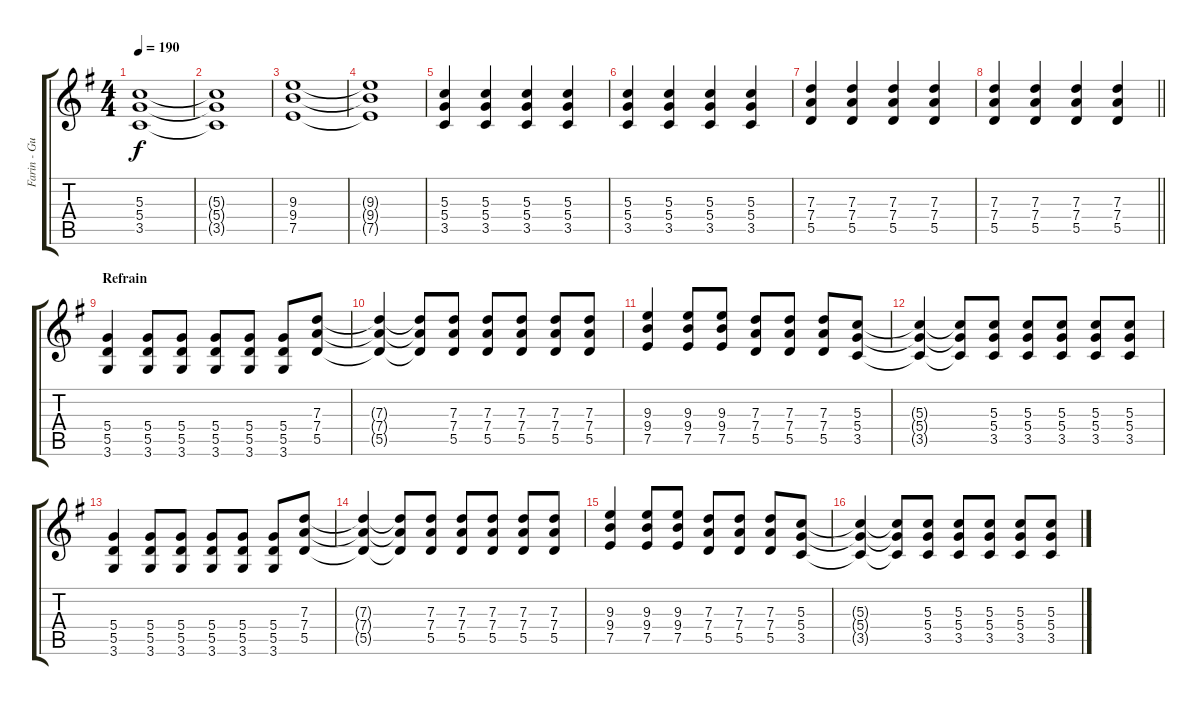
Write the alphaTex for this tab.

\track ("Farin - Guitar 2" "Farin - Gu") {instrument overdrivenguitar}
\staff {score tabs}
\tuning (E4 B3 G3 D3 A2 E2) {hide}
\ts (4 4)
\tempo 190
\clef g2
\ks g
(5.3 5.4 3.5).1{dy f} |
(5.3{t} 5.4{t} 3.5{t}).1 |
(9.3 9.4 7.5).1 |
(9.3{t} 9.4{t} 7.5{t}).1 |
(5.3 5.4 3.5).4 (5.3 5.4 3.5).4 (5.3 5.4 3.5).4 (5.3 5.4 3.5).4 |
(5.3 5.4 3.5).4 (5.3 5.4 3.5).4 (5.3 5.4 3.5).4 (5.3 5.4 3.5).4 |
(7.3 7.4 5.5).4 (7.3 7.4 5.5).4 (7.3 7.4 5.5).4 (7.3 7.4 5.5).4 |
\barLineRight lightlight
(7.3 7.4 5.5).4 (7.3 7.4 5.5).4 (7.3 7.4 5.5).4 (7.3 7.4 5.5).4 |
\section ("" "Refrain")
(5.4 5.5 3.6).4 (5.4 5.5 3.6).8 (5.4 5.5 3.6).8 (5.4 5.5 3.6).8 (5.4 5.5 3.6).8 (5.4 5.5 3.6).8 (7.3 7.4 5.5).8 |
(7.3{t} 7.4{t} 5.5{t}).4 (7.3{t} 7.4{t} 5.5{t}).8 (7.3 7.4 5.5).8 (7.3 7.4 5.5).8 (7.3 7.4 5.5).8 (7.3 7.4 5.5).8 (7.3 7.4 5.5).8 |
(9.3 9.4 7.5).4 (9.3 9.4 7.5).8 (9.3 9.4 7.5).8 (7.3 7.4 5.5).8 (7.3 7.4 5.5).8 (7.3 7.4 5.5).8 (5.3 5.4 3.5).8 |
(5.3{t} 5.4{t} 3.5{t}).4 (5.3{t} 5.4{t} 3.5{t}).8 (5.3 5.4 3.5).8 (5.3 5.4 3.5).8 (5.3 5.4 3.5).8 (5.3 5.4 3.5).8 (5.3 5.4 3.5).8 |
(5.4 5.5 3.6).4 (5.4 5.5 3.6).8 (5.4 5.5 3.6).8 (5.4 5.5 3.6).8 (5.4 5.5 3.6).8 (5.4 5.5 3.6).8 (7.3 7.4 5.5).8 |
(7.3{t} 7.4{t} 5.5{t}).4 (7.3{t} 7.4{t} 5.5{t}).8 (7.3 7.4 5.5).8 (7.3 7.4 5.5).8 (7.3 7.4 5.5).8 (7.3 7.4 5.5).8 (7.3 7.4 5.5).8 |
(9.3 9.4 7.5).4 (9.3 9.4 7.5).8 (9.3 9.4 7.5).8 (7.3 7.4 5.5).8 (7.3 7.4 5.5).8 (7.3 7.4 5.5).8 (5.3 5.4 3.5).8 |
(5.3{t} 5.4{t} 3.5{t}).4 (5.3{t} 5.4{t} 3.5{t}).8 (5.3 5.4 3.5).8 (5.3 5.4 3.5).8 (5.3 5.4 3.5).8 (5.3 5.4 3.5).8 (5.3 5.4 3.5).8
